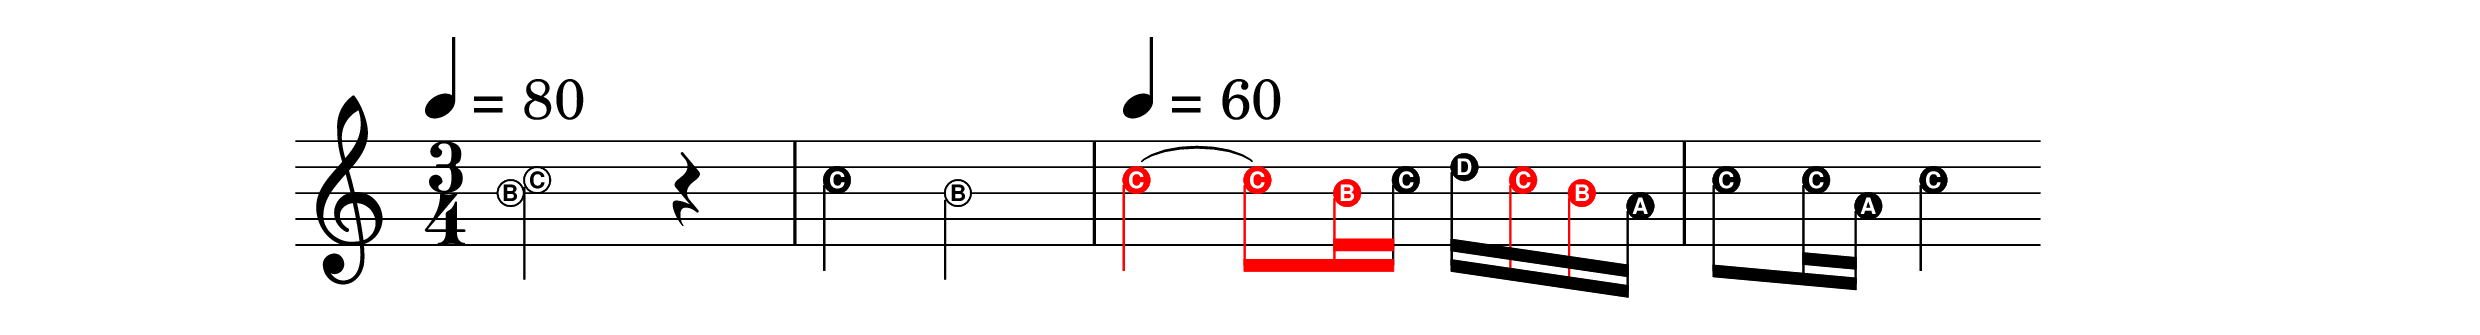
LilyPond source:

\version "2.22.0"
\header {
    titleHtml = "Boléro de Ravel"
    descriptionHtml = "<h1>Seconde mineure (demi-ton) descendante</h1><p><a href='https://www.youtube.com/watch?v=3-4J5j74VPw#t=11s'>Lien YouTube</a></p>"
}

scoreToInclude = \relative c' {
    \numericTimeSignature
    \tempo 4 = 80
    \time 3/4
    % Interval
    <c' b>2 r4
    % Interval
    c4 b2
    % Music
    \tempo 4 = 60
    \override NoteHead.color = #red
    \override Stem.color = #red
    \override Beam.color = #red
    c4~c8 b16
    \override NoteHead.color = #black
    \override Stem.color = #black
    \override Beam.color = #black
    c16 d16
    \override NoteHead.color = #red
    \override Stem.color = #red
    \override Beam.color = #red
    c16 b16
    \override NoteHead.color = #black
    \override Stem.color = #black
    \override Beam.color = #black
    a16 c8 c16 a16 c4
  }

\include "./templates/outputWithEasyHeads.ly"

